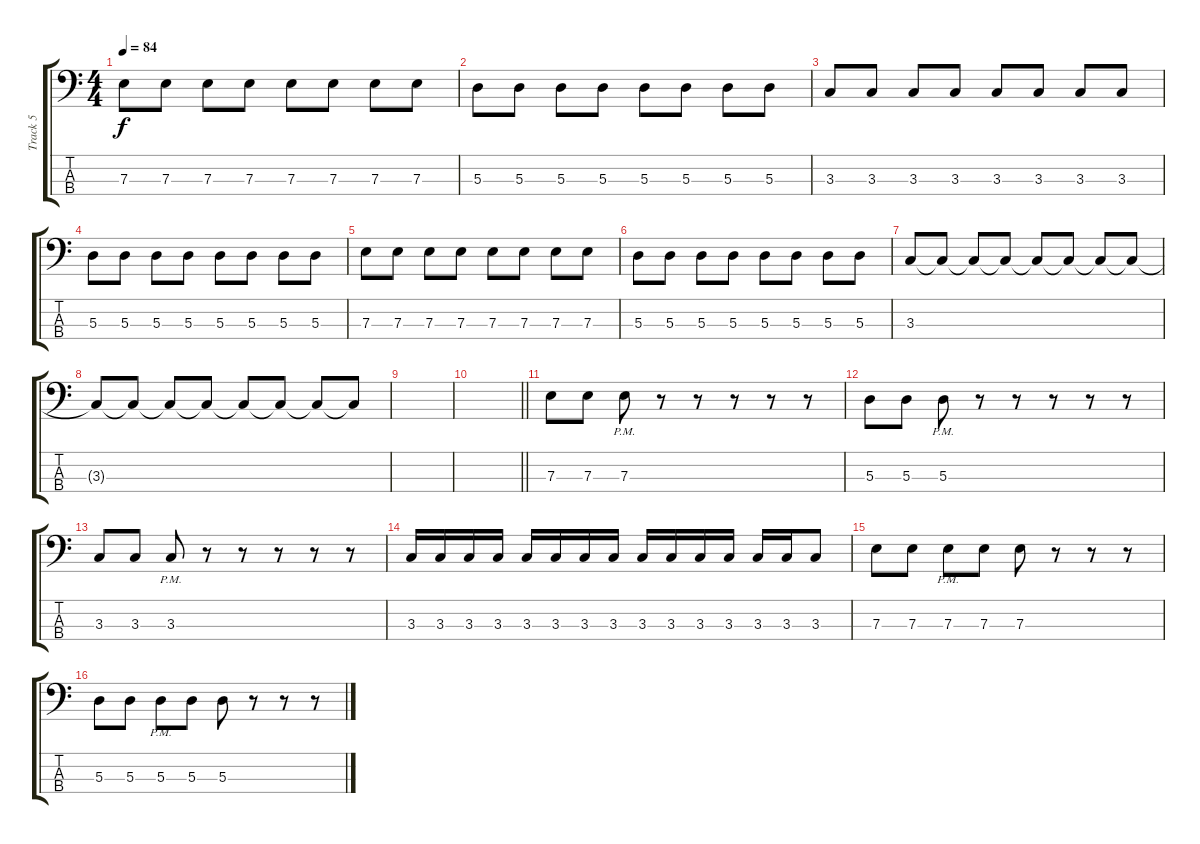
\track ("Track 5" "Track 5") {instrument electricbassfinger}
\staff {score tabs}
\tuning (G2 D2 A1 E1) {hide}
\ts (4 4)
\tempo 84
\clef f4
\ks c
7.3.8{dy f} 7.3.8 7.3.8 7.3.8 7.3.8 7.3.8 7.3.8 7.3.8 |
5.3.8 5.3.8 5.3.8 5.3.8 5.3.8 5.3.8 5.3.8 5.3.8 |
3.3.8 3.3.8 3.3.8 3.3.8 3.3.8 3.3.8 3.3.8 3.3.8 |
5.3.8 5.3.8 5.3.8 5.3.8 5.3.8 5.3.8 5.3.8 5.3.8 |
7.3.8 7.3.8 7.3.8 7.3.8 7.3.8 7.3.8 7.3.8 7.3.8 |
5.3.8 5.3.8 5.3.8 5.3.8 5.3.8 5.3.8 5.3.8 5.3.8 |
3.3.8 3.3{t}.8 3.3{t}.8 3.3{t}.8 3.3{t}.8 3.3{t}.8 3.3{t}.8 3.3{t}.8 |
3.3{t}.8 3.3{t}.8 3.3{t}.8 3.3{t}.8 3.3{t}.8 3.3{t}.8 3.3{t}.8 3.3{t}.8 |
|
\barLineRight lightlight
|
7.3.8 7.3.8 7.3{pm}.8 r.8 r.8 r.8 r.8 r.8 |
5.3.8 5.3.8 5.3{pm}.8 r.8 r.8 r.8 r.8 r.8 |
3.3.8 3.3.8 3.3{pm}.8 r.8 r.8 r.8 r.8 r.8 |
3.3.16 3.3.16 3.3.16 3.3.16 3.3.16 3.3.16 3.3.16 3.3.16 3.3.16 3.3.16 3.3.16 3.3.16 3.3.16 3.3.16 3.3.8 |
7.3.8 7.3.8 7.3{pm}.8 7.3.8 7.3.8 r.8 r.8 r.8 |
5.3.8 5.3.8 5.3{pm}.8 5.3.8 5.3.8 r.8 r.8 r.8
